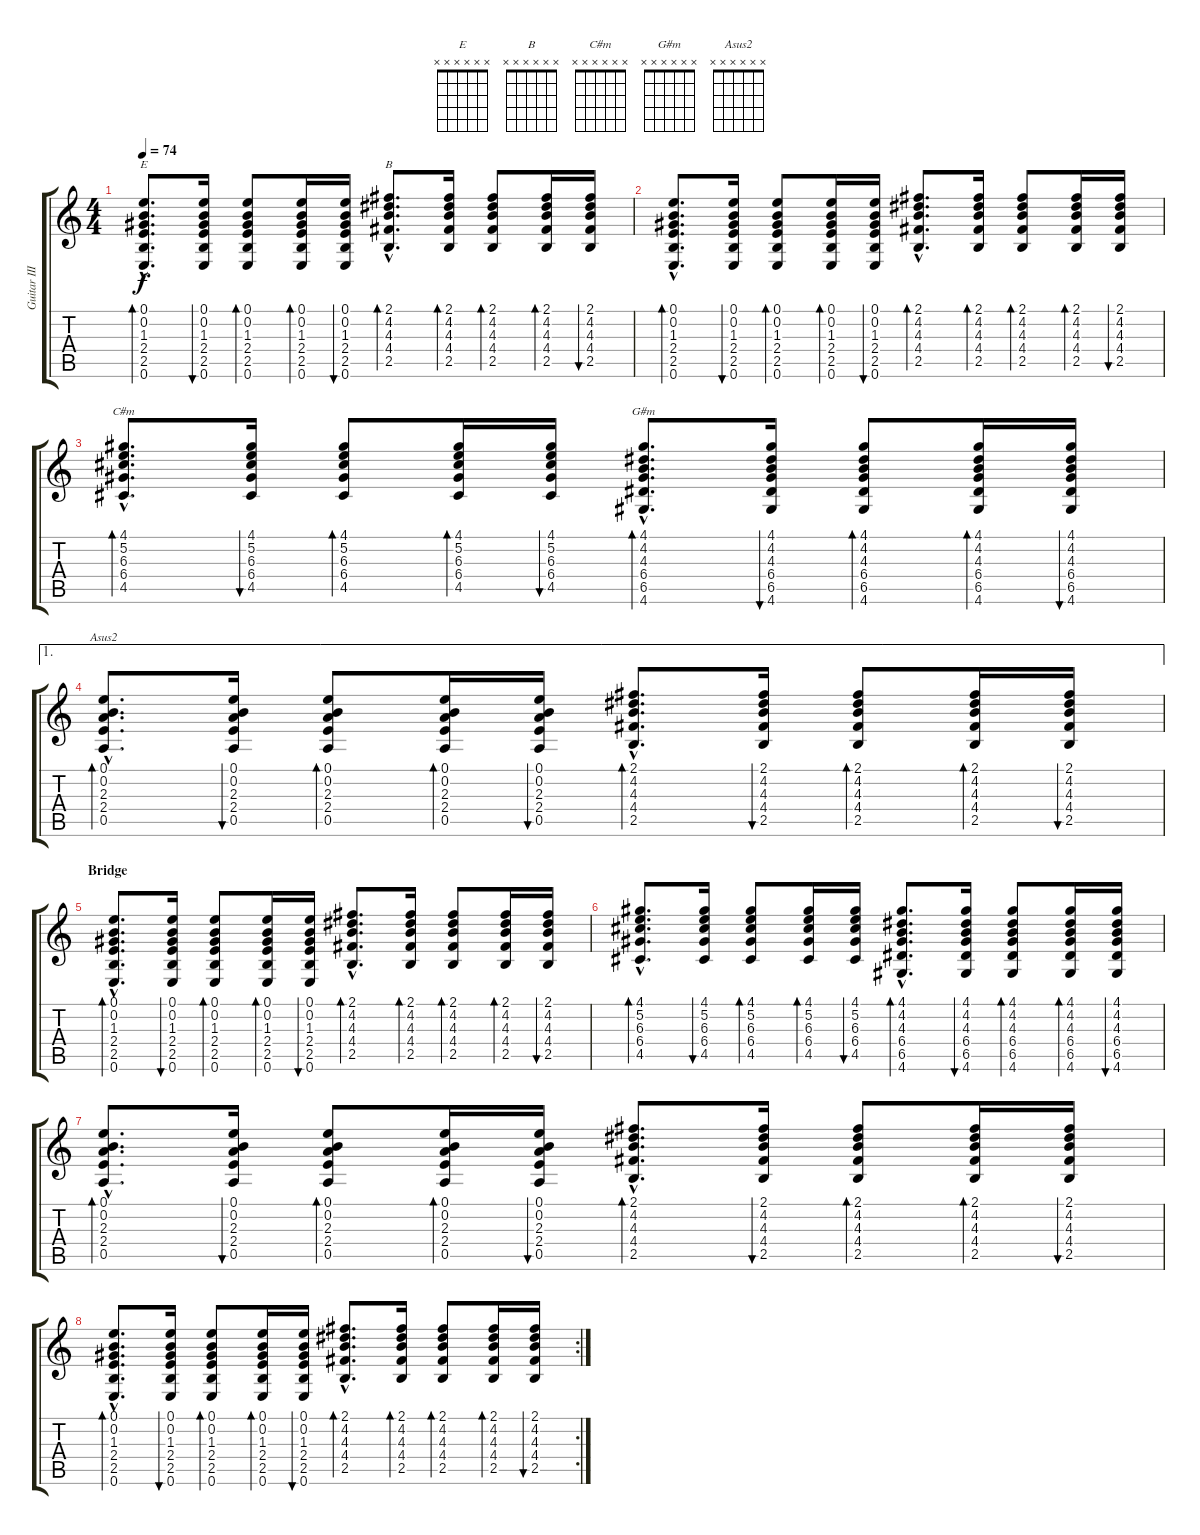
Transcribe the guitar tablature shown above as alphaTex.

\track ("Guitar III" "Guitar III") {instrument acousticguitarsteel}
\staff {score tabs}
\tuning (E4 B3 G3 D3 A2 E2) {hide}
\chord ("E" x x x x x x)
\chord ("B" x x x x x x)
\chord ("C#m" x x x x x x)
\chord ("G#m" x x x x x x)
\chord ("Asus2" x x x x x x)
\ts (4 4)
\tempo 74
\clef g2
\ks c
(0.1{hac} 0.2{hac} 1.3{hac} 2.4{hac} 2.5{hac} 0.6{hac}).8{d bd 60 ch "E" dy f} (0.1 0.2 1.3 2.4 2.5 0.6).16{bu 60} (0.1 0.2 1.3 2.4 2.5 0.6).8{bd 60} (0.1 0.2 1.3 2.4 2.5 0.6).16{bd 60} (0.1 0.2 1.3 2.4 2.5 0.6).16{bu 60} (2.1{hac} 4.2{hac} 4.3{hac} 4.4{hac} 2.5{hac}).8{d bd 60 ch "B"} (2.1 4.2 4.3 4.4 2.5).16{bd 60} (2.1 4.2 4.3 4.4 2.5).8{bd 60} (2.1 4.2 4.3 4.4 2.5).16{bd 60} (2.1 4.2 4.3 4.4 2.5).16{bu 60} |
(0.1{hac} 0.2{hac} 1.3{hac} 2.4{hac} 2.5{hac} 0.6{hac}).8{d bd 60} (0.1 0.2 1.3 2.4 2.5 0.6).16{bu 60} (0.1 0.2 1.3 2.4 2.5 0.6).8{bd 60} (0.1 0.2 1.3 2.4 2.5 0.6).16{bd 60} (0.1 0.2 1.3 2.4 2.5 0.6).16{bu 60} (2.1{hac} 4.2{hac} 4.3{hac} 4.4{hac} 2.5{hac}).8{d bd 60} (2.1 4.2 4.3 4.4 2.5).16{bd 60} (2.1 4.2 4.3 4.4 2.5).8{bd 60} (2.1 4.2 4.3 4.4 2.5).16{bd 60} (2.1 4.2 4.3 4.4 2.5).16{bu 60} |
(4.1{hac} 5.2{hac} 6.3{hac} 6.4{hac} 4.5{hac}).8{d bd 60 ch "C#m"} (4.1 5.2 6.3 6.4 4.5).16{bu 60} (4.1 5.2 6.3 6.4 4.5).8{bd 60} (4.1 5.2 6.3 6.4 4.5).16{bd 60} (4.1 5.2 6.3 6.4 4.5).16{bu 60} (4.1{hac} 4.2{hac} 4.3{hac} 6.4{hac} 6.5{hac} 4.6{hac}).8{d bd 60 ch "G#m"} (4.1 4.2 4.3 6.4 6.5 4.6).16{bu 60} (4.1 4.2 4.3 6.4 6.5 4.6).8{bd 60} (4.1 4.2 4.3 6.4 6.5 4.6).16{bd 60} (4.1 4.2 4.3 6.4 6.5 4.6).16{bu 60} |
\ae 1
(0.1{hac} 0.2{hac} 2.3{hac} 2.4{hac} 0.5{hac}).8{d bd 60 ch "Asus2"} (0.1 0.2 2.3 2.4 0.5).16{bu 60} (0.1 0.2 2.3 2.4 0.5).8{bd 60} (0.1 0.2 2.3 2.4 0.5).16{bd 60} (0.1 0.2 2.3 2.4 0.5).16{bu 60} (2.1{hac} 4.2{hac} 4.3{hac} 4.4{hac} 2.5{hac}).8{d bd 60} (2.1 4.2 4.3 4.4 2.5).16{bu 60} (2.1 4.2 4.3 4.4 2.5).8{bd 60} (2.1 4.2 4.3 4.4 2.5).16{bd 60} (2.1 4.2 4.3 4.4 2.5).16{bu 60} |
\section ("" "Bridge")
(0.1{hac} 0.2{hac} 1.3{hac} 2.4{hac} 2.5{hac} 0.6{hac}).8{d bd 60} (0.1 0.2 1.3 2.4 2.5 0.6).16{bu 60} (0.1 0.2 1.3 2.4 2.5 0.6).8{bd 60} (0.1 0.2 1.3 2.4 2.5 0.6).16{bd 60} (0.1 0.2 1.3 2.4 2.5 0.6).16{bu 60} (2.1{hac} 4.2{hac} 4.3{hac} 4.4{hac} 2.5{hac}).8{d bd 60} (2.1 4.2 4.3 4.4 2.5).16{bd 60} (2.1 4.2 4.3 4.4 2.5).8{bd 60} (2.1 4.2 4.3 4.4 2.5).16{bd 60} (2.1 4.2 4.3 4.4 2.5).16{bu 60} |
(4.1{hac} 5.2{hac} 6.3{hac} 6.4{hac} 4.5{hac}).8{d bd 60} (4.1 5.2 6.3 6.4 4.5).16{bu 60} (4.1 5.2 6.3 6.4 4.5).8{bd 60} (4.1 5.2 6.3 6.4 4.5).16{bd 60} (4.1 5.2 6.3 6.4 4.5).16{bu 60} (4.1{hac} 4.2{hac} 4.3{hac} 6.4{hac} 6.5{hac} 4.6{hac}).8{d bd 60} (4.1 4.2 4.3 6.4 6.5 4.6).16{bu 60} (4.1 4.2 4.3 6.4 6.5 4.6).8{bd 60} (4.1 4.2 4.3 6.4 6.5 4.6).16{bd 60} (4.1 4.2 4.3 6.4 6.5 4.6).16{bu 60} |
(0.1{hac} 0.2{hac} 2.3{hac} 2.4{hac} 0.5{hac}).8{d bd 60} (0.1 0.2 2.3 2.4 0.5).16{bu 60} (0.1 0.2 2.3 2.4 0.5).8{bd 60} (0.1 0.2 2.3 2.4 0.5).16{bd 60} (0.1 0.2 2.3 2.4 0.5).16{bu 60} (2.1{hac} 4.2{hac} 4.3{hac} 4.4{hac} 2.5{hac}).8{d bd 60} (2.1 4.2 4.3 4.4 2.5).16{bu 60} (2.1 4.2 4.3 4.4 2.5).8{bd 60} (2.1 4.2 4.3 4.4 2.5).16{bd 60} (2.1 4.2 4.3 4.4 2.5).16{bu 60} |
\rc 2
(0.1{hac} 0.2{hac} 1.3{hac} 2.4{hac} 2.5{hac} 0.6{hac}).8{d bd 60} (0.1 0.2 1.3 2.4 2.5 0.6).16{bu 60} (0.1 0.2 1.3 2.4 2.5 0.6).8{bd 60} (0.1 0.2 1.3 2.4 2.5 0.6).16{bd 60} (0.1 0.2 1.3 2.4 2.5 0.6).16{bu 60} (2.1{hac} 4.2{hac} 4.3{hac} 4.4{hac} 2.5{hac}).8{d bd 60} (2.1 4.2 4.3 4.4 2.5).16{bd 60} (2.1 4.2 4.3 4.4 2.5).8{bd 60} (2.1 4.2 4.3 4.4 2.5).16{bd 60} (2.1 4.2 4.3 4.4 2.5).16{bu 60}
